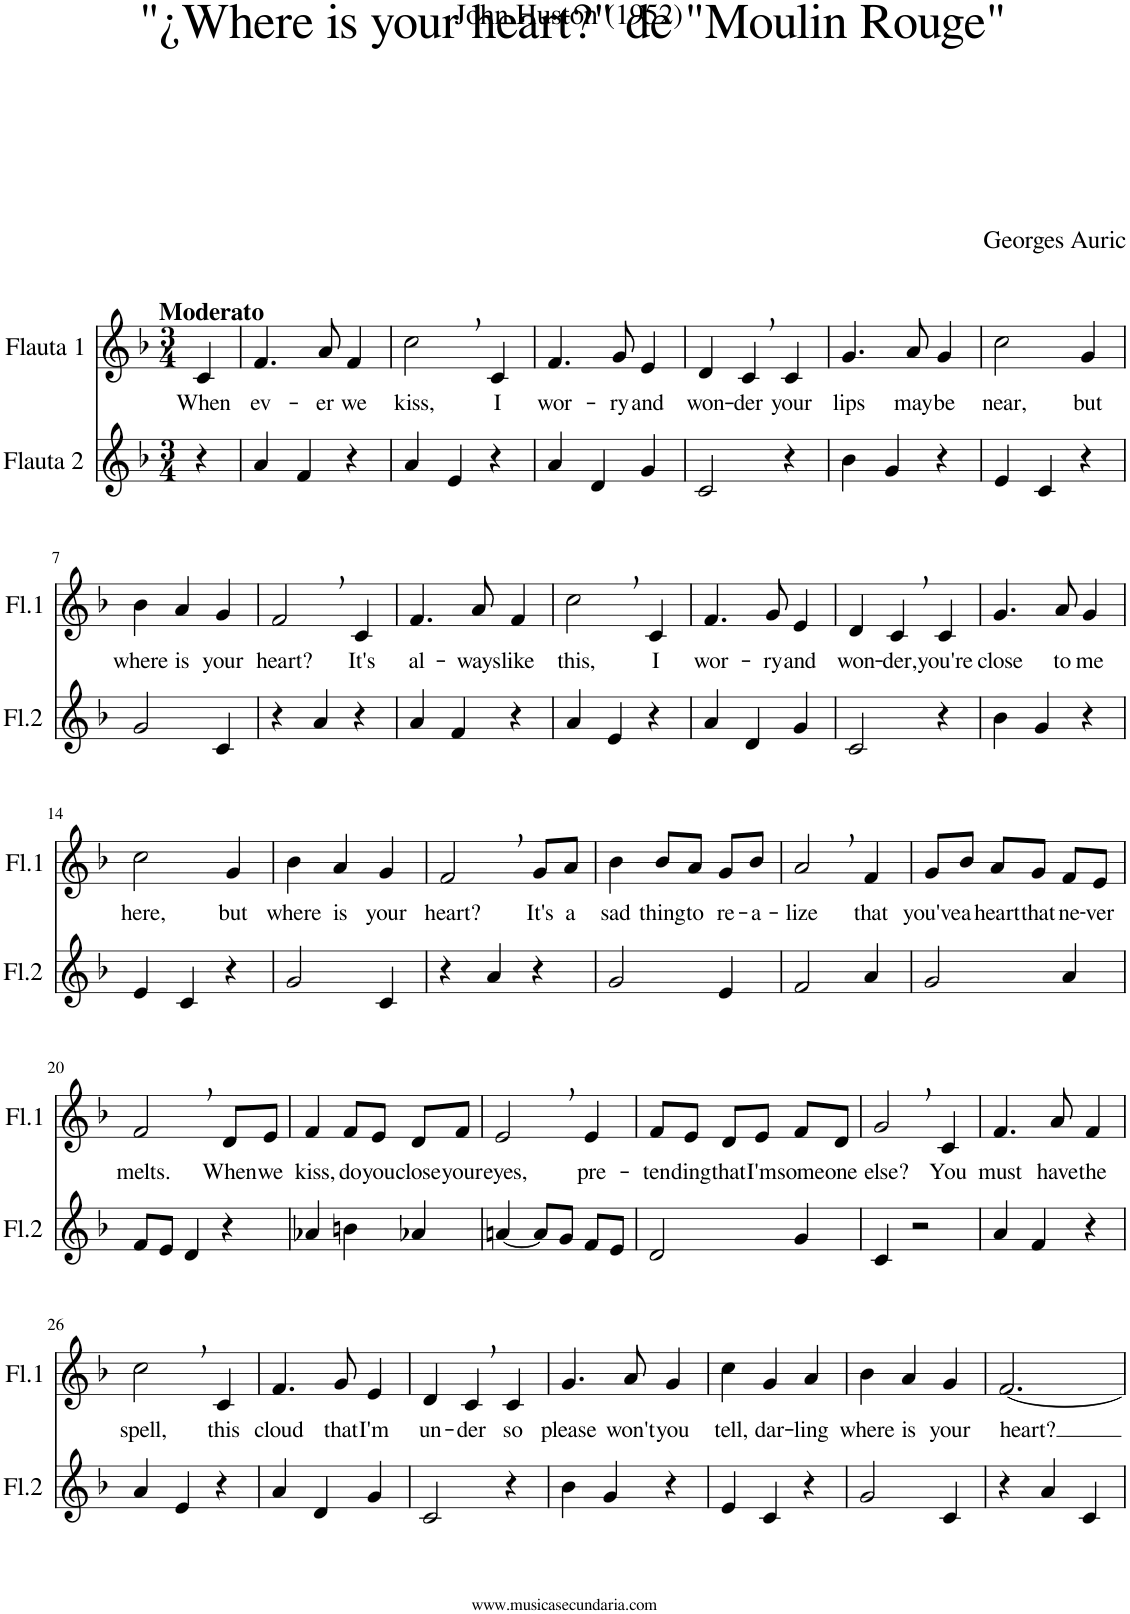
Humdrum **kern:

**kern	**kern	**text
*part2	*part1	*part1
*staff2	*staff1	*staff1
*I"Flauta 2	*I"Flauta 1	*
*I'Fl.2	*I'Fl.1	*
*clefG2	*clefG2	*
*k[b-]	*k[b-]	*
*M3/4	*M3/4	*
=	=	=
!	!LO:TX:a:B:t=Moderato	!
!	!	!LO:LY:b
4r	4c/	When
=1	=1	=1
!	!	!LO:LY:b
4a/	4.f/	ev-
4f/	.	.
!	!	!LO:LY:b
.	8a/	-er
!	!	!LO:LY:b
4r	4f/	we
=2	=2	=2
!	!	!LO:LY:b
4a/	2cc,\	kiss,
4e/	.	.
!	!	!LO:LY:b
4r	4c/	I
=3	=3	=3
!	!	!LO:LY:b
4a/	4.f/	wor-
4d/	.	.
!	!	!LO:LY:b
.	8g/	-ry
!	!	!LO:LY:b
4g/	4e/	and
=4	=4	=4
!	!	!LO:LY:b
2c/	4d/	won-
!	!	!LO:LY:b
.	4c,/	-der
!	!	!LO:LY:b
4r	4c/	your
=5	=5	=5
!	!	!LO:LY:b
4b-\	4.g/	lips
4g/	.	.
!	!	!LO:LY:b
.	8a/	may
!	!	!LO:LY:b
4r	4g/	be
=6	=6	=6
!	!	!LO:LY:b
4e/	2cc\	near,
4c/	.	.
!	!	!LO:LY:b
4r	4g/	but
!!LO:LB:g=z
=7	=7	=7
!	!	!LO:LY:b
2g/	4b-\	where
!	!	!LO:LY:b
.	4a/	is
!	!	!LO:LY:b
4c/	4g/	your
=8	=8	=8
!	!	!LO:LY:b
4r	2f,/	heart?
4a/	.	.
!	!	!LO:LY:b
4r	4c/	It's
=9	=9	=9
!	!	!LO:LY:b
4a/	4.f/	al-
4f/	.	.
!	!	!LO:LY:b
.	8a/	-ways
!	!	!LO:LY:b
4r	4f/	like
=10	=10	=10
!	!	!LO:LY:b
4a/	2cc,\	this,
4e/	.	.
!	!	!LO:LY:b
4r	4c/	I
=11	=11	=11
!	!	!LO:LY:b
4a/	4.f/	wor-
4d/	.	.
!	!	!LO:LY:b
.	8g/	-ry
!	!	!LO:LY:b
4g/	4e/	and
=12	=12	=12
!	!	!LO:LY:b
2c/	4d/	won-
!	!	!LO:LY:b
.	4c,/	-der,
!	!	!LO:LY:b
4r	4c/	you're
=13	=13	=13
!	!	!LO:LY:b
4b-\	4.g/	close
4g/	.	.
!	!	!LO:LY:b
.	8a/	to
!	!	!LO:LY:b
4r	4g/	me
!!LO:LB:g=z
=14	=14	=14
!	!	!LO:LY:b
4e/	2cc\	here,
4c/	.	.
!	!	!LO:LY:b
4r	4g/	but
=15	=15	=15
!	!	!LO:LY:b
2g/	4b-\	where
!	!	!LO:LY:b
.	4a/	is
!	!	!LO:LY:b
4c/	4g/	your
=16	=16	=16
!	!	!LO:LY:b
4r	2f,/	heart?
4a/	.	.
!	!	!LO:LY:b
4r	8g/L	It's
!	!	!LO:LY:b
.	8a/J	a
=17	=17	=17
!	!	!LO:LY:b
2g/	4b-\	sad
!	!	!LO:LY:b
.	8b-/L	thing
!	!	!LO:LY:b
.	8a/J	to
!	!	!LO:LY:b
4e/	8g/L	re-
!	!	!LO:LY:b
.	8b-/J	-a-
=18	=18	=18
!	!	!LO:LY:b
2f/	2a,/	-lize
!	!	!LO:LY:b
4a/	4f/	that
=19	=19	=19
!	!	!LO:LY:b
2g/	8g/L	you've
!	!	!LO:LY:b
.	8b-/J	a
!	!	!LO:LY:b
.	8a/L	heart
!	!	!LO:LY:b
.	8g/J	that
!	!	!LO:LY:b
4a/	8f/L	ne-
!	!	!LO:LY:b
.	8e/J	-ver
!!LO:LB:g=z
=20	=20	=20
!	!	!LO:LY:b
8f/L	2f,/	melts.
8e/J	.	.
4d/	.	.
!	!	!LO:LY:b
4r	8d/L	When
!	!	!LO:LY:b
.	8e/J	we
=21	=21	=21
!	!	!LO:LY:b
4a-X/	4f/	kiss,
!	!	!LO:LY:b
4bn\	8f/L	do
!	!	!LO:LY:b
.	8e/J	you
!	!	!LO:LY:b
4a-X/	8d/L	close
!	!	!LO:LY:b
.	8f/J	your
=22	=22	=22
!	!	!LO:LY:b
[4an/	2e,/	eyes,
8a/L]	.	.
8g/J	.	.
!	!	!LO:LY:b
8f/L	4e/	pre-
8e/J	.	.
=23	=23	=23
!	!	!LO:LY:b
2d/	8f/L	-ten-
!	!	!LO:LY:b
.	8e/J	-ding
!	!	!LO:LY:b
.	8d/L	that
!	!	!LO:LY:b
.	8e/J	I'm
!	!	!LO:LY:b
4g/	8f/L	-some-
!	!	!LO:LY:b
.	8d/J	-one
=24	=24	=24
!	!	!LO:LY:b
4c/	2g,/	else?
2r	.	.
!	!	!LO:LY:b
.	4c/	You
=25	=25	=25
!	!	!LO:LY:b
4a/	4.f/	must
4f/	.	.
!	!	!LO:LY:b
.	8a/	have
!	!	!LO:LY:b
4r	4f/	the
!!LO:LB:g=z
=26	=26	=26
!	!	!LO:LY:b
4a/	2cc,\	spell,
4e/	.	.
!	!	!LO:LY:b
4r	4c/	this
=27	=27	=27
!	!	!LO:LY:b
4a/	4.f/	cloud
4d/	.	.
!	!	!LO:LY:b
.	8g/	that
!	!	!LO:LY:b
4g/	4e/	I'm
=28	=28	=28
!	!	!LO:LY:b
2c/	4d/	un-
!	!	!LO:LY:b
.	4c,/	-der
!	!	!LO:LY:b
4r	4c/	so
=29	=29	=29
!	!	!LO:LY:b
4b-\	4.g/	please
4g/	.	.
!	!	!LO:LY:b
.	8a/	won't
!	!	!LO:LY:b
4r	4g/	you
=30	=30	=30
!	!	!LO:LY:b
4e/	4cc\	tell,
!	!	!LO:LY:b
4c/	4g/	dar-
!	!	!LO:LY:b
4r	4a/	-ling
=31	=31	=31
!	!	!LO:LY:b
2g/	4b-\	where
!	!	!LO:LY:b
.	4a/	is
!	!	!LO:LY:b
4c/	4g/	your
=32	=32	=32
!	!	!LO:LY:b
4r	[2.f/	heart?
4a/	.	.
4c/	.	.
=	=	=
*-	*-	*-
